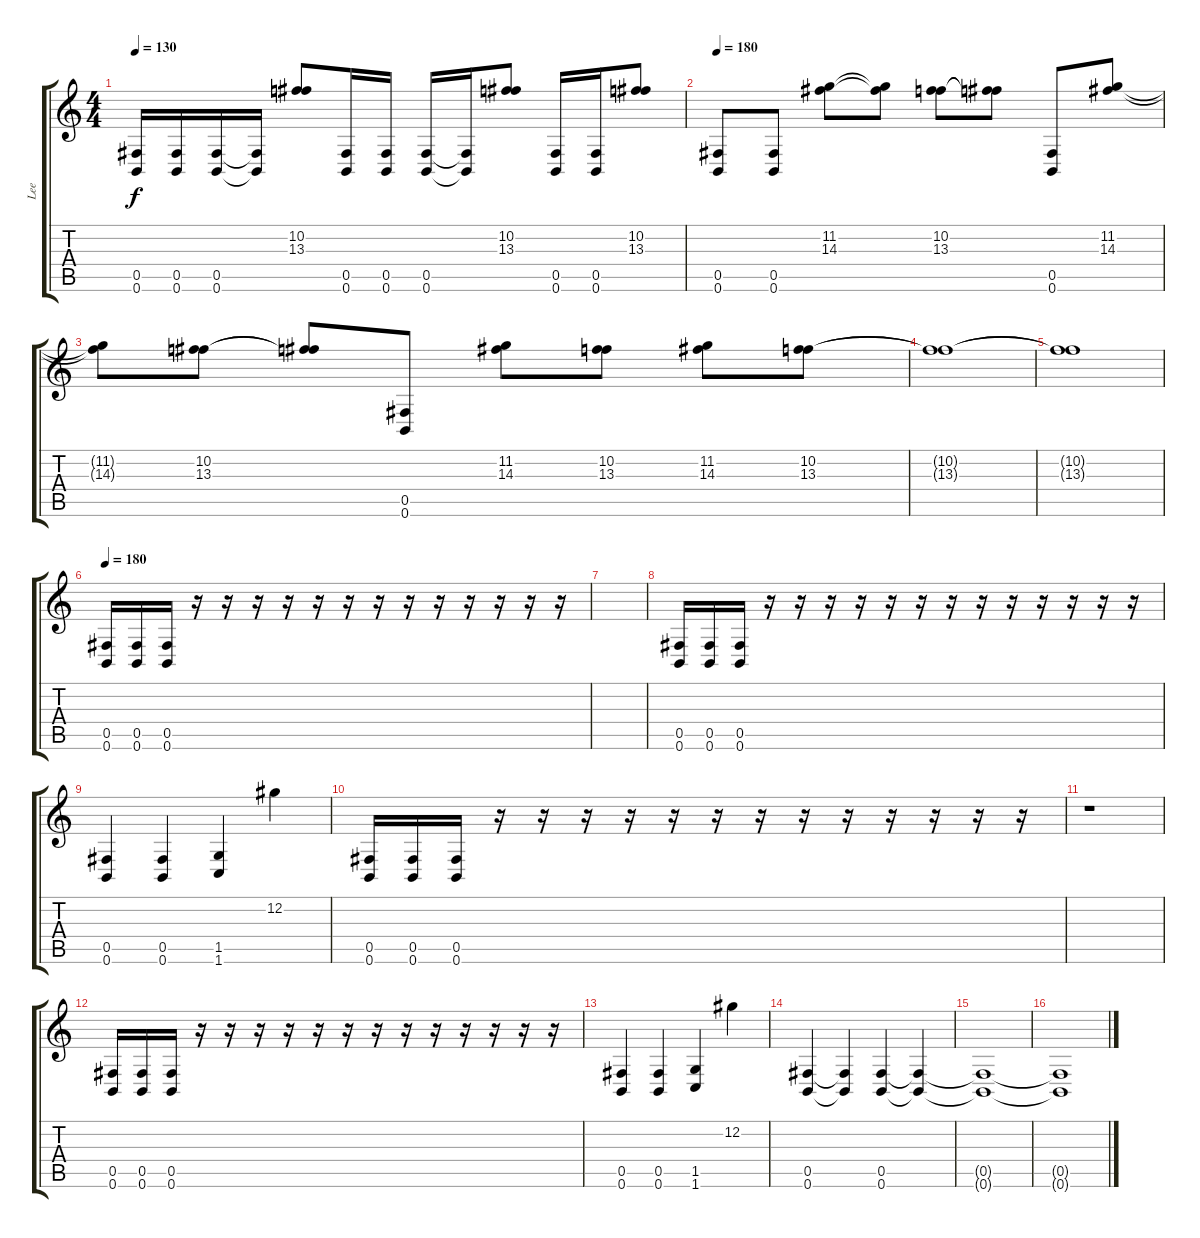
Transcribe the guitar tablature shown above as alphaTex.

\track ("Lee" "Lee") {instrument distortionguitar}
\staff {score tabs}
\tuning (Db4 Ab3 E3 B2 Gb2 B1) {hide}
\ts (4 4)
\tempo 130
\clef g2
\ks c
(0.5 0.6).16{dy f} (0.5 0.6).16 (0.5 0.6).16 (0.5{t} 0.6{t}).16 (10.2 13.3).8 (0.5 0.6).16 (0.5 0.6).16 (0.5 0.6).16 (0.5{t} 0.6{t}).16 (10.2 13.3).8 (0.5 0.6).16 (0.5 0.6).16 (10.2 13.3).8 |
\tempo 180
(0.5 0.6).8 (0.5 0.6).8 (11.2 14.3).8 (11.2{t} 14.3{t}).8 (10.2 13.3).8 (10.2{t} 13.3{t}).8 (0.5 0.6).8 (11.2 14.3).8 |
(11.2{t} 14.3{t}).8 (10.2 13.3).8 (10.2{t} 13.3{t}).8 (0.5 0.6).8 (11.2 14.3).8 (10.2 13.3).8 (11.2 14.3).8 (10.2 13.3).8 |
(10.2{t} 13.3{t}).1 |
(10.2{t} 13.3{t}).1 |
\tempo 180
(0.5 0.6).16 (0.5 0.6).16 (0.5 0.6).16 r.16 r.16 r.16 r.16 r.16 r.16 r.16 r.16 r.16 r.16 r.16 r.16 r.16 |
|
(0.5 0.6).16 (0.5 0.6).16 (0.5 0.6).16 r.16 r.16 r.16 r.16 r.16 r.16 r.16 r.16 r.16 r.16 r.16 r.16 r.16 |
(0.5 0.6).4 (0.5 0.6).4 (1.5 1.6).4 12.2.4 |
(0.5 0.6).16 (0.5 0.6).16 (0.5 0.6).16 r.16 r.16 r.16 r.16 r.16 r.16 r.16 r.16 r.16 r.16 r.16 r.16 r.16 |
r.1 |
(0.5 0.6).16 (0.5 0.6).16 (0.5 0.6).16 r.16 r.16 r.16 r.16 r.16 r.16 r.16 r.16 r.16 r.16 r.16 r.16 r.16 |
(0.5 0.6).4 (0.5 0.6).4 (1.5 1.6).4 12.2.4 |
(0.5 0.6).4 (0.5{t} 0.6{t}).4 (0.5 0.6).4 (0.5{t} 0.6{t}).4 |
(0.5{t} 0.6{t}).1 |
(0.5{t} 0.6{t}).1
